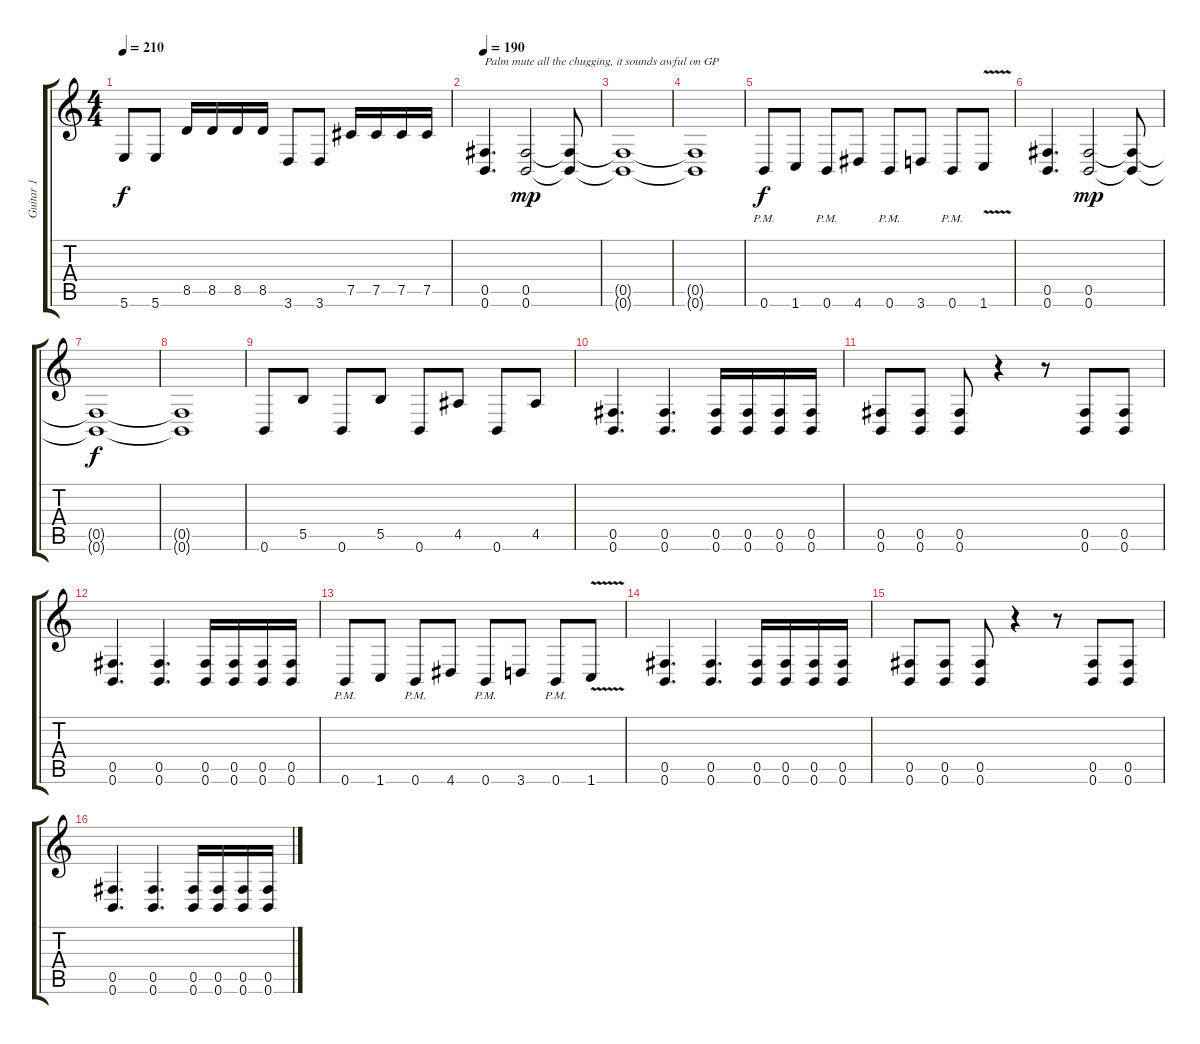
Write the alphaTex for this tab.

\track ("Guitar 1" "Guitar 1") {instrument distortionguitar}
\staff {score tabs}
\tuning (Db4 Ab3 E3 B2 Gb2 B1) {hide}
\ts (4 4)
\tempo 210
\clef g2
\ks c
5.6.8{dy f} 5.6.8 8.5.16 8.5.16 8.5.16 8.5.16 3.6.8 3.6.8 7.5.16 7.5.16 7.5.16 7.5.16 |
\tempo 190
(0.5 0.6).4{d txt "Palm mute all the chugging, it sounds awful on GP"} (0.5 0.6).2{dy mp} (0.5{t} 0.6{t}).8 |
(0.5{t} 0.6{t}).1 |
(0.5{t} 0.6{t}).1 |
0.6{pm}.8{dy f} 1.6.8 0.6{pm}.8 4.6.8 0.6{pm}.8 3.6.8 0.6{pm}.8 1.6{v}.8 |
(0.5 0.6).4{d} (0.5 0.6).2{dy mp} (0.5{t} 0.6{t}).8 |
(0.5{t} 0.6{t}).1{dy f} |
(0.5{t} 0.6{t}).1 |
0.6.8 5.5.8 0.6.8 5.5.8 0.6.8 4.5.8 0.6.8 4.5.8 |
(0.5 0.6).4{d} (0.5 0.6).4{d} (0.5 0.6).16 (0.5 0.6).16 (0.5 0.6).16 (0.5 0.6).16 |
(0.5 0.6).8 (0.5 0.6).8 (0.5 0.6).8 r.4 r.8 (0.5 0.6).8 (0.5 0.6).8 |
(0.5 0.6).4{d} (0.5 0.6).4{d} (0.5 0.6).16 (0.5 0.6).16 (0.5 0.6).16 (0.5 0.6).16 |
0.6{pm}.8 1.6.8 0.6{pm}.8 4.6.8 0.6{pm}.8 3.6.8 0.6{pm}.8 1.6{v}.8 |
(0.5 0.6).4{d} (0.5 0.6).4{d} (0.5 0.6).16 (0.5 0.6).16 (0.5 0.6).16 (0.5 0.6).16 |
(0.5 0.6).8 (0.5 0.6).8 (0.5 0.6).8 r.4 r.8 (0.5 0.6).8 (0.5 0.6).8 |
(0.5 0.6).4{d} (0.5 0.6).4{d} (0.5 0.6).16 (0.5 0.6).16 (0.5 0.6).16 (0.5 0.6).16
